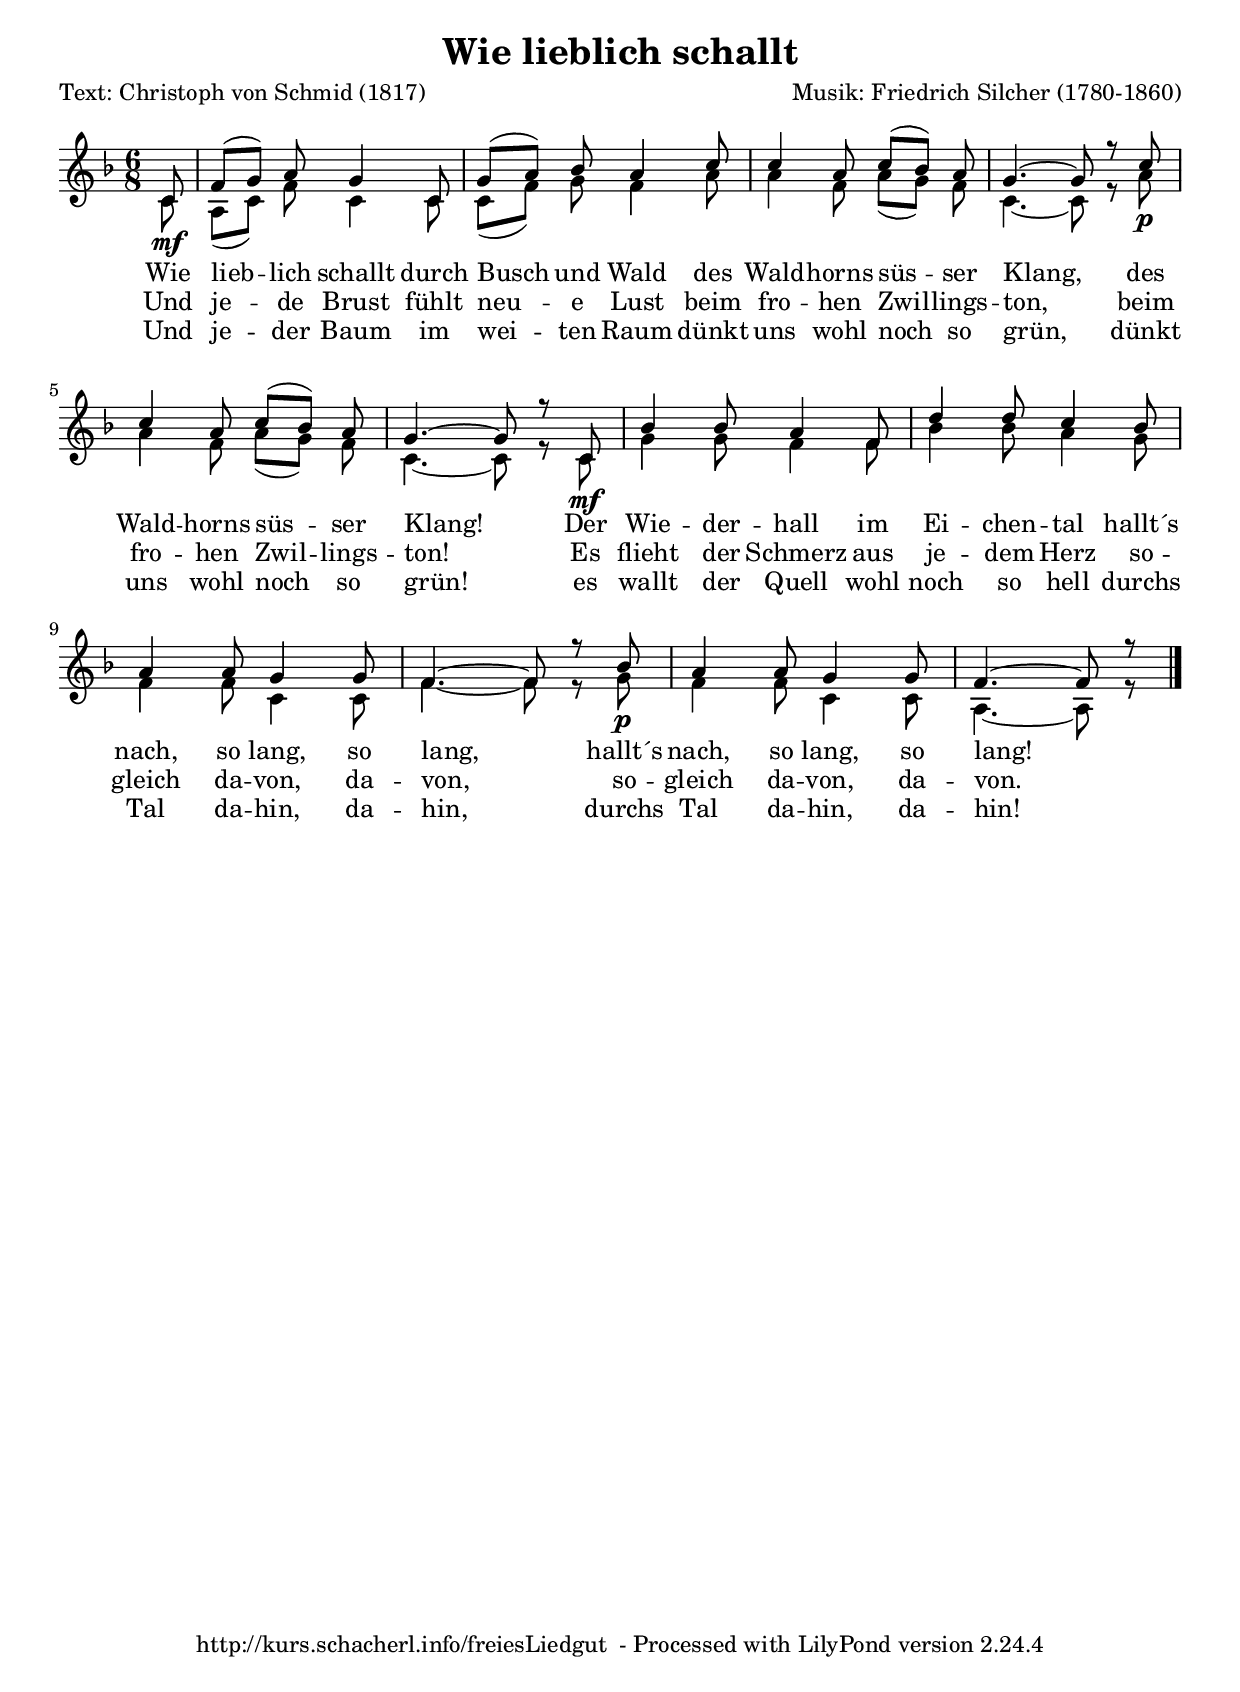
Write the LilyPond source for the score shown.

\version "2.24.1"

global = {\key f \major  \time 6/8}

sopran = \relative c' {\partial 8
  c8\mf | f[( g]) a g4 c,8 | g'[( a]) bes a4 c8 |
  c4 a8 c[( bes]) a | g4.~ g8 r8 c\p | 
  c4 a8 c[( bes]) a | g4.~ g8 r8 c,\mf|
  bes'4 bes8 a4 f8 | d'4 d8 c4 bes8|
  a4 a8 g4 g8 | f4.~ f8 r bes\p|
  a4 a8 g4 g8 | f4.~ f8 r \bar "|."
}

alt = \relative c' {\partial 8
  c8 | a[( c]) f c4 c8 | c[( f]) g f4 a8 | 
  a4 f8 a[( g]) f | c4.~ c8 r a' |
  a4 f8 a[( g]) f | c4.~ c8 r c |
  g'4 g8 f4 f8 | bes4 bes8 a4 g8 |
  f4 f8 c4 c8 | f4.~ f8 r g |
  f4 f8 c4 c8 | a4.~ a8 r \bar "|."
}

lyricsVerseOne = \lyricmode {
Wie lieb -- lich schallt durch Busch und Wald
des Wald -- horns süs -- ser Klang,
des Wald -- horns süs -- ser Klang!
Der Wie -- der -- hall im Ei -- chen -- tal
hallt´s nach, so lang, so lang,
hallt´s nach, so lang, so lang!
}

lyricsVerseTwo = \lyricmode {
Und je -- de Brust fühlt neu -- e Lust
beim fro -- hen Zwil -- lings -- ton,
beim fro -- hen Zwil -- lings -- ton!
Es flieht der Schmerz aus je -- dem Herz
so -- gleich da -- von, da -- von,
so -- gleich da -- von, da -- von.
}

lyricsVerseThree = \lyricmode {
Und je -- der Baum im wei -- ten Raum
dünkt uns wohl noch so grün,
dünkt uns wohl noch so grün!
es wallt der Quell wohl noch so hell
durchs Tal da -- hin, da -- hin,
durchs Tal da -- hin, da -- hin!
}

fusszeile = \markup{
  \with-url #"http://kurs.schacherl.info/freiesLiedgut" {
  http://kurs.schacherl.info/freiesLiedgut
  }
  \with-url #"https://lilypond.org/"{" - Processed with LilyPond version"  #(lilypond-version)}
}

\header {
  title = "Wie lieblich schallt"
  poet = "Text: Christoph von Schmid (1817)"
  composer = "Musik: Friedrich Silcher (1780-1860)"
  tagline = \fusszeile
}

\paper {
  top-margin = 1.5\cm
  indent = 0
  markup-system-spacing.padding = #2
  system-system-spacing =
    #'((basic-distance . 12) 
       (minimum-distance . 8)
       (padding . 4)
       (stretchability . 60)) 
    % defaults: 12, 8, 1, 60
}

\score {
    \new Staff
    <<
      \new Voice = "S"{
        \global
        \voiceOne
        \sopran
      }
      \new Lyrics = "Vers1" \lyricsto "S" {
        \lyricsVerseOne
      }
      \new Lyrics = "Vers2" \lyricsto "S" {
        \lyricsVerseTwo
      }
      \new Lyrics = "Vers3" \lyricsto "S" {
        \lyricsVerseThree
      }
      \new Voice = "A" {
        \global
        \voiceTwo
        \alt
      }
    >>
    \layout {
    }
    \midi {
      \tempo 8=100
    }
}